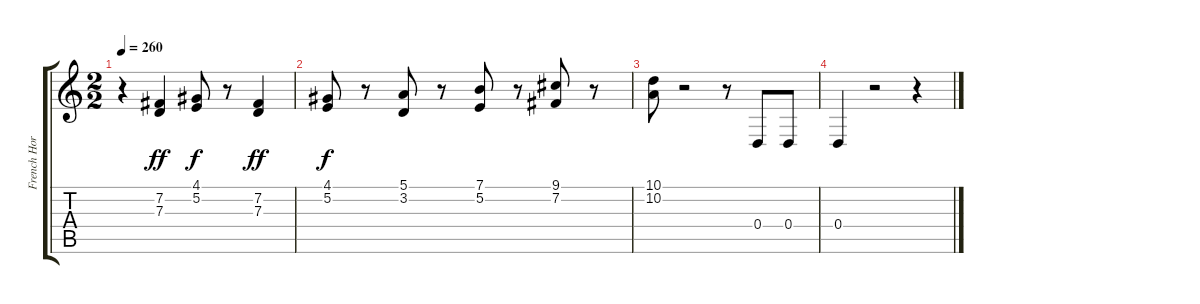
\track ("French Horn <---" "French Hor") {instrument frenchhorn}
\staff {score tabs}
\tuning (E4 B3 G3 D3 A2 E2) {hide}
\ts (2 2)
\tempo 260
\clef g2
\ks c
r.4{dy f} (7.2 7.3).4{dy ff} (4.1 5.2).8{dy f} r.8 (7.2 7.3).4{dy ff} |
(4.1 5.2).8{dy f} r.8 (5.1 3.2).8 r.8 (7.1 5.2).8 r.8 (9.1 7.2).8 r.8 |
(10.1 10.2).8 r.2 r.8 0.4.8 0.4.8 |
0.4.4 r.2 r.4
